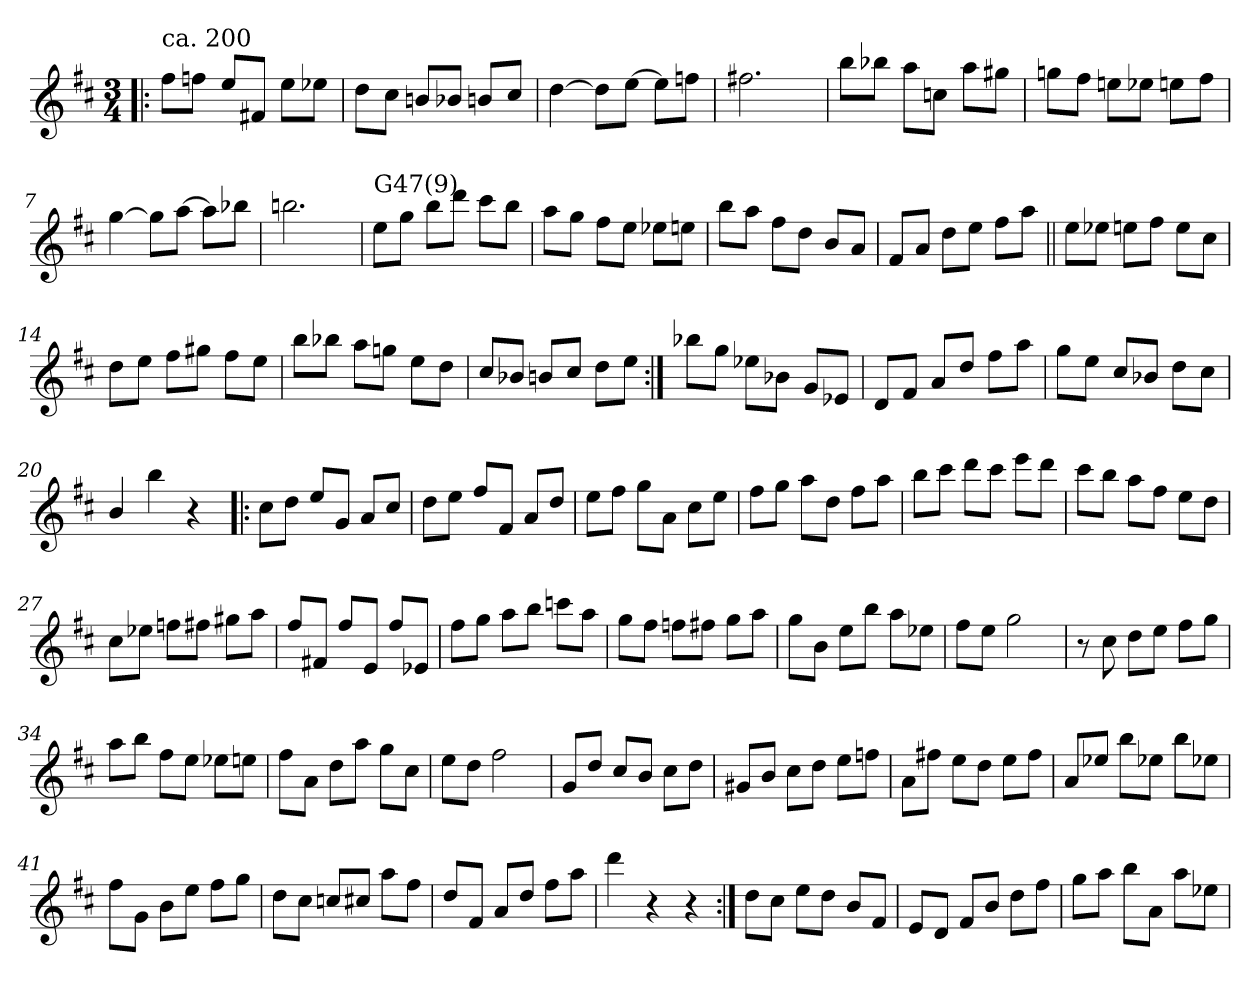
**kern
*part1
*staff1
*clefG2
*k[f#c#]
*D:
*M3/4
=1!|:
!LO:TX:a:t=ca. 200
8ff#\L
8ffn\J
8ee/L
8f#X/J
8ee\L
8ee-X\J
=2
8dd\L
8cc#\J
8bn/L
8b-X/J
8bn/L
8cc#/J
=3
[4dd\
8dd\L]
[8ee\J
8ee\L]
8ffn\J
=4
2.ff#X\
=5
8bb\L
8bb-X\J
8aa\L
8ccn\J
8aa\L
8gg#X\J
!!LO:LB:g=z
=6
8ggn\L
8ff#\J
8een\L
8ee-X\J
8een\L
8ff#\J
=7
[4gg\
8gg\L]
[8aa\J
8aa\L]
8bb-X\J
=8
2.bbn\
=9
!LO:TX:a:t=G47(9)
8ee\L
8gg\J
8bb\L
8ddd\J
8ccc#\L
8bb\J
=10
8aa\L
8gg\J
8ff#\L
8ee\J
8ee-X\L
8een\J
!!LO:LB:g=z
=11
8bb\L
8aa\J
8ff#\L
8dd\J
8b/L
8a/J
=12
8f#/L
8a/J
8dd\L
8ee\J
8ff#\L
8aa\J
=13||
8ee\L
8ee-X\J
8een\L
8ff#\J
8ee\L
8cc#\J
=14
8dd\L
8ee\J
8ff#\L
8gg#X\J
8ff#\L
8ee\J
=15
8bb\L
8bb-X\J
8aa\L
8ggn\J
8ee\L
8dd\J
!!LO:LB:g=z
=16
8cc#/L
8b-X/J
8bn/L
8cc#/J
8dd\L
8ee\J
=17:|!
8bb-X\L
8gg\J
8ee-X\L
8b-X\J
8g/L
8e-X/J
=18
8d/L
8f#/J
8a/L
8dd/J
8ff#\L
8aa\J
=19
8gg\L
8ee\J
8cc#/L
8b-X/J
8dd\L
8cc#\J
=20
4b/
4bb\
4r
!!LO:LB:g=z
=21!|:
8cc#\L
8dd\J
8ee/L
8g/J
8a/L
8cc#/J
=22
8dd\L
8ee\J
8ff#/L
8f#/J
8a/L
8dd/J
=23
8ee\L
8ff#\J
8gg\L
8a\J
8cc#\L
8ee\J
=24
8ff#\L
8gg\J
8aa\L
8dd\J
8ff#\L
8aa\J
!!LO:LB:g=z
=25
8bb\L
8ccc#\J
8ddd\L
8ccc#\J
8eee\L
8ddd\J
=26
8ccc#\L
8bb\J
8aa\L
8ff#\J
8ee\L
8dd\J
=27
8cc#\L
8ee-X\J
8ffn\L
8ff#X\J
8gg#X\L
8aa\J
=28
8ff#/L
8f#X/J
8ff#/L
8e/J
8ff#/L
8e-X/J
=29
8ff#\L
8gg\J
8aa\L
8bb\J
8cccn\L
8aa\J
!!LO:LB:g=z
=30
8gg\L
8ff#\J
8ffn\L
8ff#X\J
8gg\L
8aa\J
=31
8gg\L
8b\J
8ee\L
8bb\J
8aa\L
8ee-X\J
=32
8ff#\L
8ee\J
2gg\
=33
8r
8cc#\
8dd\L
8ee\J
8ff#\L
8gg\J
=34
8aa\L
8bb\J
8ff#\L
8ee\J
8ee-X\L
8een\J
!!LO:LB:g=z
=35
8ff#\L
8a\J
8dd\L
8aa\J
8gg\L
8cc#\J
=36
8ee\L
8dd\J
2ff#\
=37
8g/L
8dd/J
8cc#/L
8b/J
8cc#\L
8dd\J
=38
8g#X/L
8b/J
8cc#\L
8dd\J
8ee\L
8ffn\J
=39
8a\L
8ff#X\J
8ee\L
8dd\J
8ee\L
8ff#\J
!!LO:LB:g=z
=40
8a/L
8ee-X/J
8bb\L
8ee-X\J
8bb\L
8ee-X\J
=41
8ff#\L
8g\J
8b\L
8ee\J
8ff#\L
8gg\J
=42
8dd\L
8cc#\J
8ccn/L
8cc#X/J
8aa\L
8ff#\J
=43
8dd/L
8f#/J
8a/L
8dd/J
8ff#\L
8aa\J
=44
4ddd\
4r
4r
!!LO:LB:g=z
=45:|!
8dd\L
8cc#\J
8ee\L
8dd\J
8b/L
8f#/J
=46
8e/L
8d/J
8f#/L
8b/J
8dd\L
8ff#\J
=47
8gg\L
8aa\J
8bb\L
8a\J
8aa\L
8ee-X\J
=
*-
